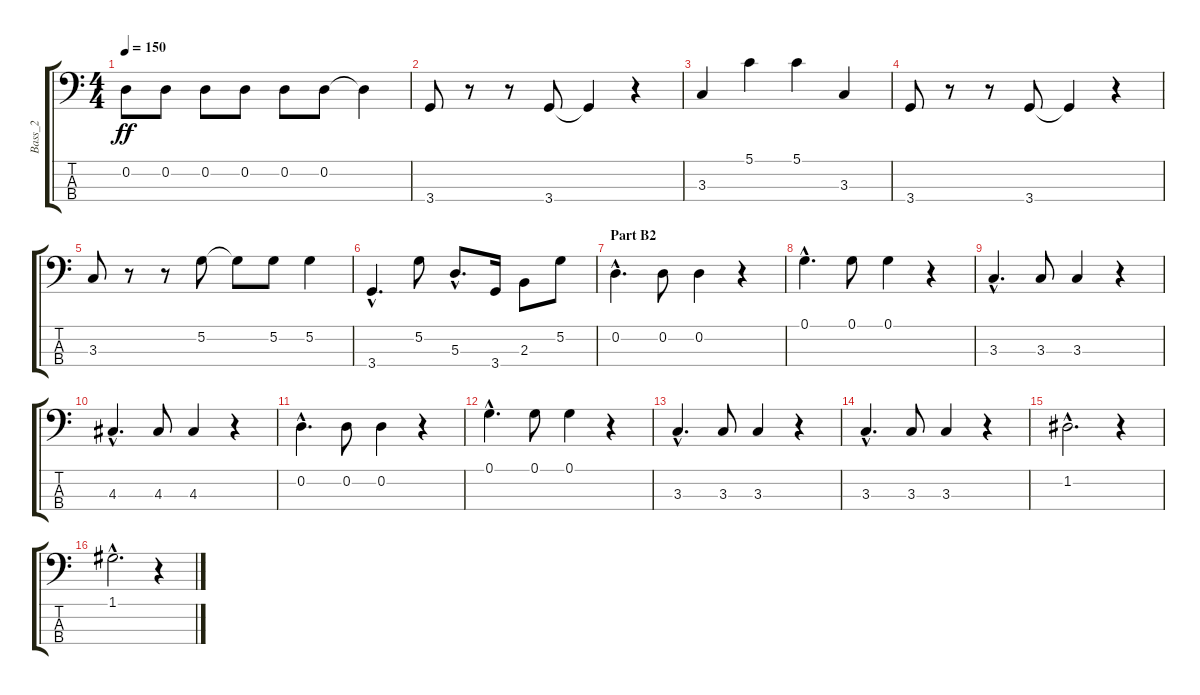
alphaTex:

\track ("Bass_2" "Bass_2") {instrument acousticbass}
\staff {score tabs}
\tuning (G2 D2 A1 E1) {hide}
\ts (4 4)
\tempo 150
\clef f4
\ks c
0.2.8{dy ff} 0.2.8 0.2.8 0.2.8 0.2.8 0.2.8 0.2{t}.4 |
3.4.8 r.8 r.8 3.4.8 3.4{t}.4 r.4 |
3.3.4{instrument slapbass1} 5.1.4 5.1.4 3.3.4 |
3.4.8 r.8 r.8 3.4.8 3.4{t}.4 r.4 |
3.3.8 r.8 r.8 5.2.8 5.2{t}.8 5.2.8 5.2.4 |
3.4{hac}.4{d} 5.2.8 5.3{hac}.8{d} 3.4.16 2.3.8 5.2.8 |
\section ("" "Part B2")
0.2{hac}.4{d} 0.2.8 0.2.4 r.4 |
0.1{hac}.4{d} 0.1.8 0.1.4 r.4 |
3.3{hac}.4{d} 3.3.8 3.3.4 r.4 |
4.3{hac}.4{d} 4.3.8 4.3.4 r.4 |
0.2{hac}.4{d} 0.2.8 0.2.4 r.4 |
0.1{hac}.4{d} 0.1.8 0.1.4 r.4 |
3.3{hac}.4{d} 3.3.8 3.3.4 r.4 |
3.3{hac}.4{d} 3.3.8 3.3.4 r.4 |
1.2{hac}.2{d} r.4 |
1.1{hac}.2{d} r.4
